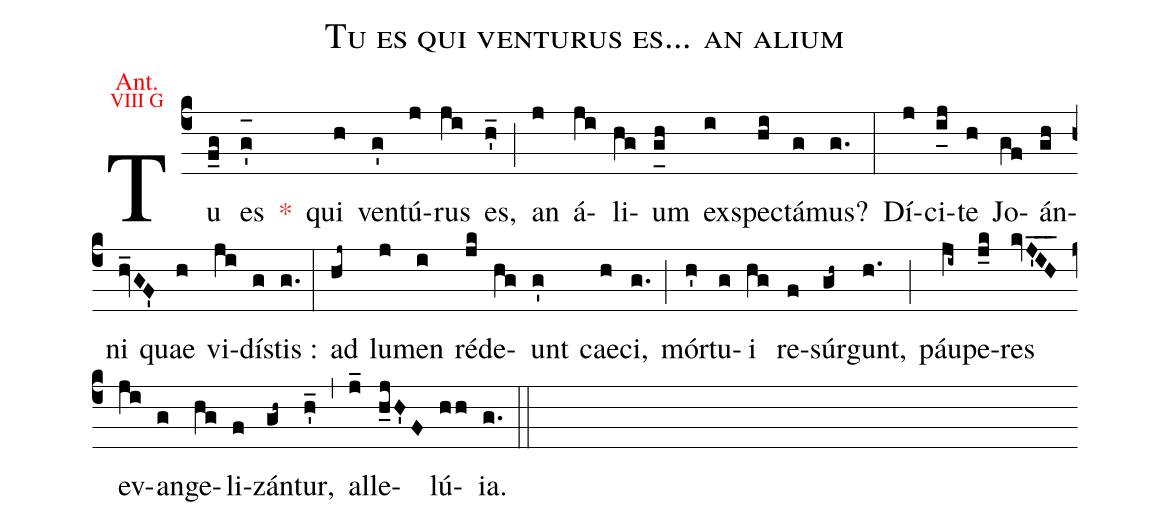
name:Tu es qui venturus es... an alium;
office-part:Antiphona;
annotation: {\color{red}\footnotesize Ant.};
annotation: {\color{red}\scriptsize VIII G};
%%
(c4) Tu(f_g) es(g'_[oh:h]) <c>*</c>() qui(h) ven(g')tú(j)rus(ji) es,(h'_) (;) an(j) á(ji)li(hg)um(g_[uh:l]h) ex(i)spe(hi)ctá(g)mus?(g.) (:) Dí(j)ci(i_[uh:l]j)te(h) Jo(gf)án(gh)ni(hv_GF') quae(h) vi(ji)dí(g)stis :(g.) (:) ad(hj~) lu(j)men(i) réd(jk)e(hg)unt(g') cae(h)ci,(g.) (;) mór(h')tu(g)i(hg) re(f)súr(gh~)gunt,(h.) (;) páu(ji~)pe(j_k)res(kvJ'IH___) ev(ji)an(g)ge(hg)li(f)zán(gh~)tur,(h'_) (,) al(j_)le(h_jH'F)lú(hh){ia}.(g.) (::)
